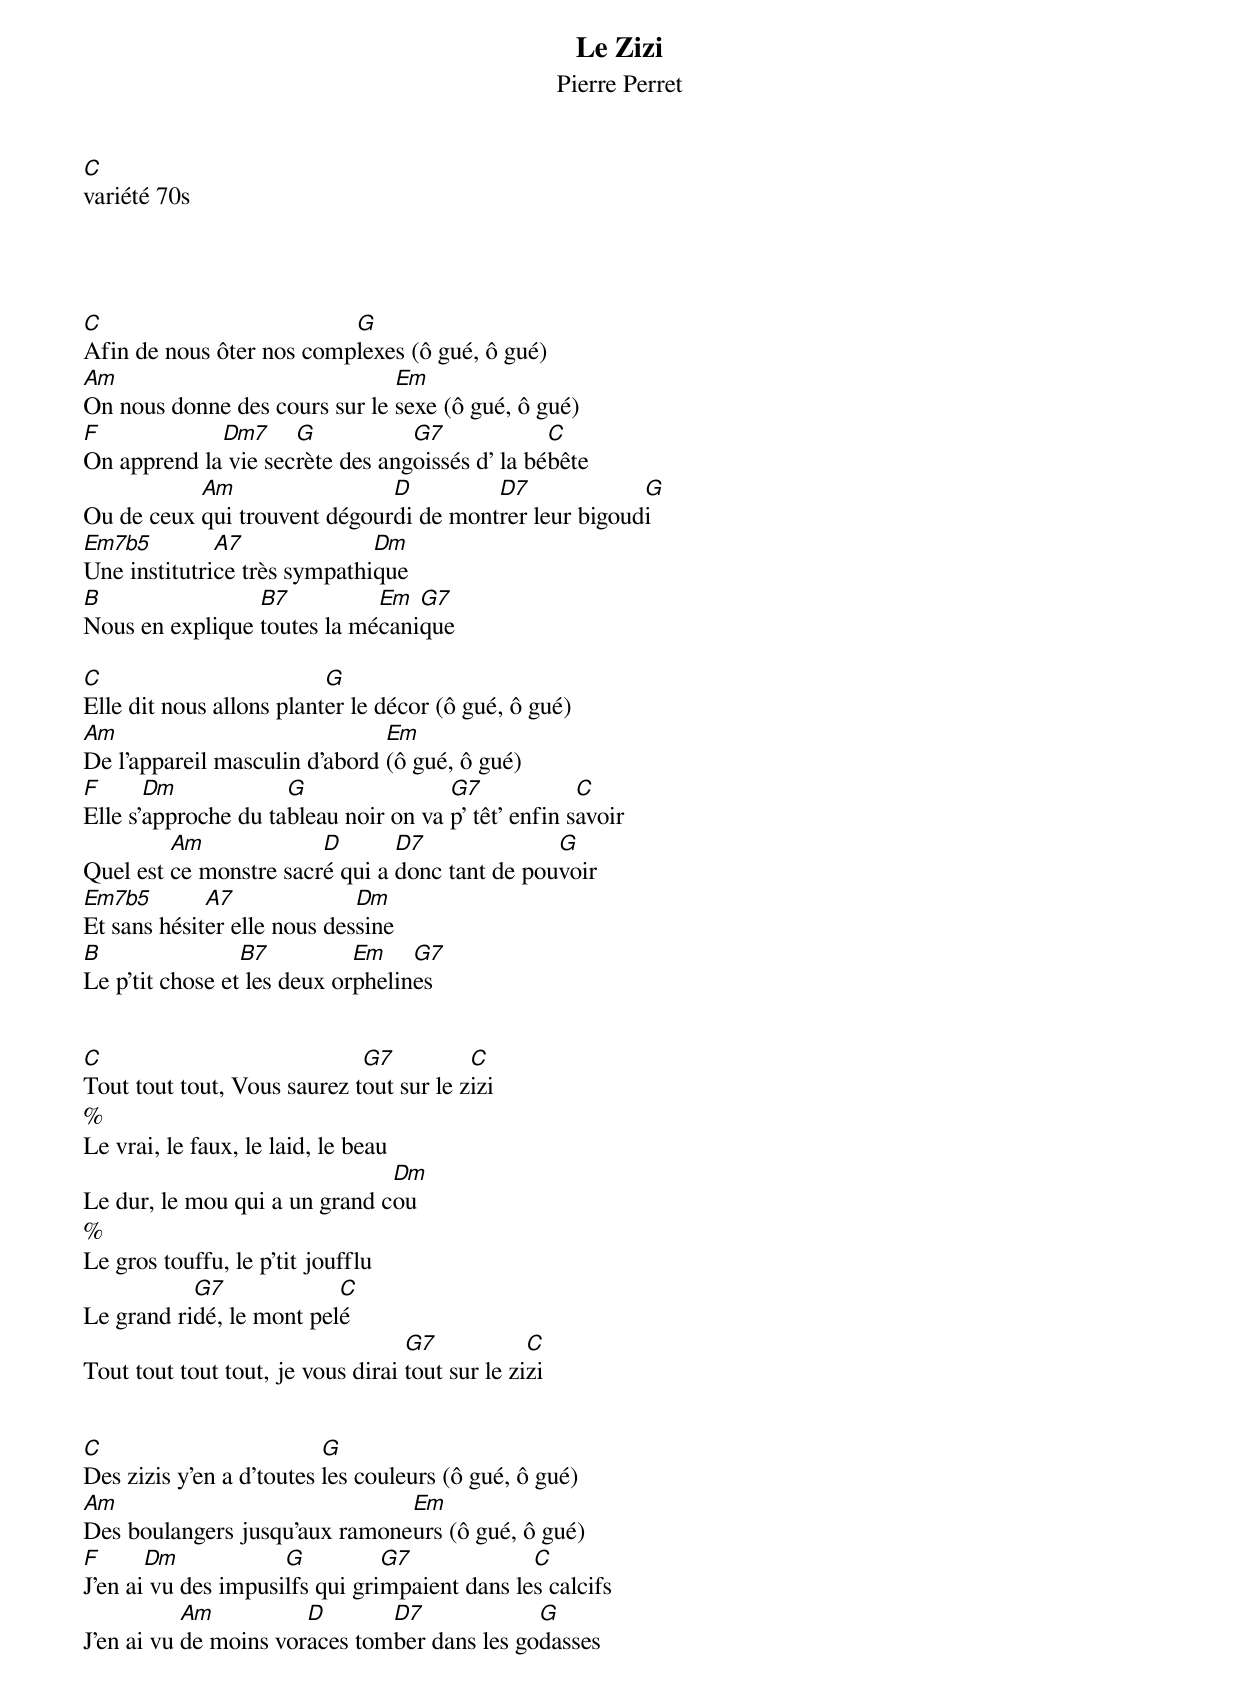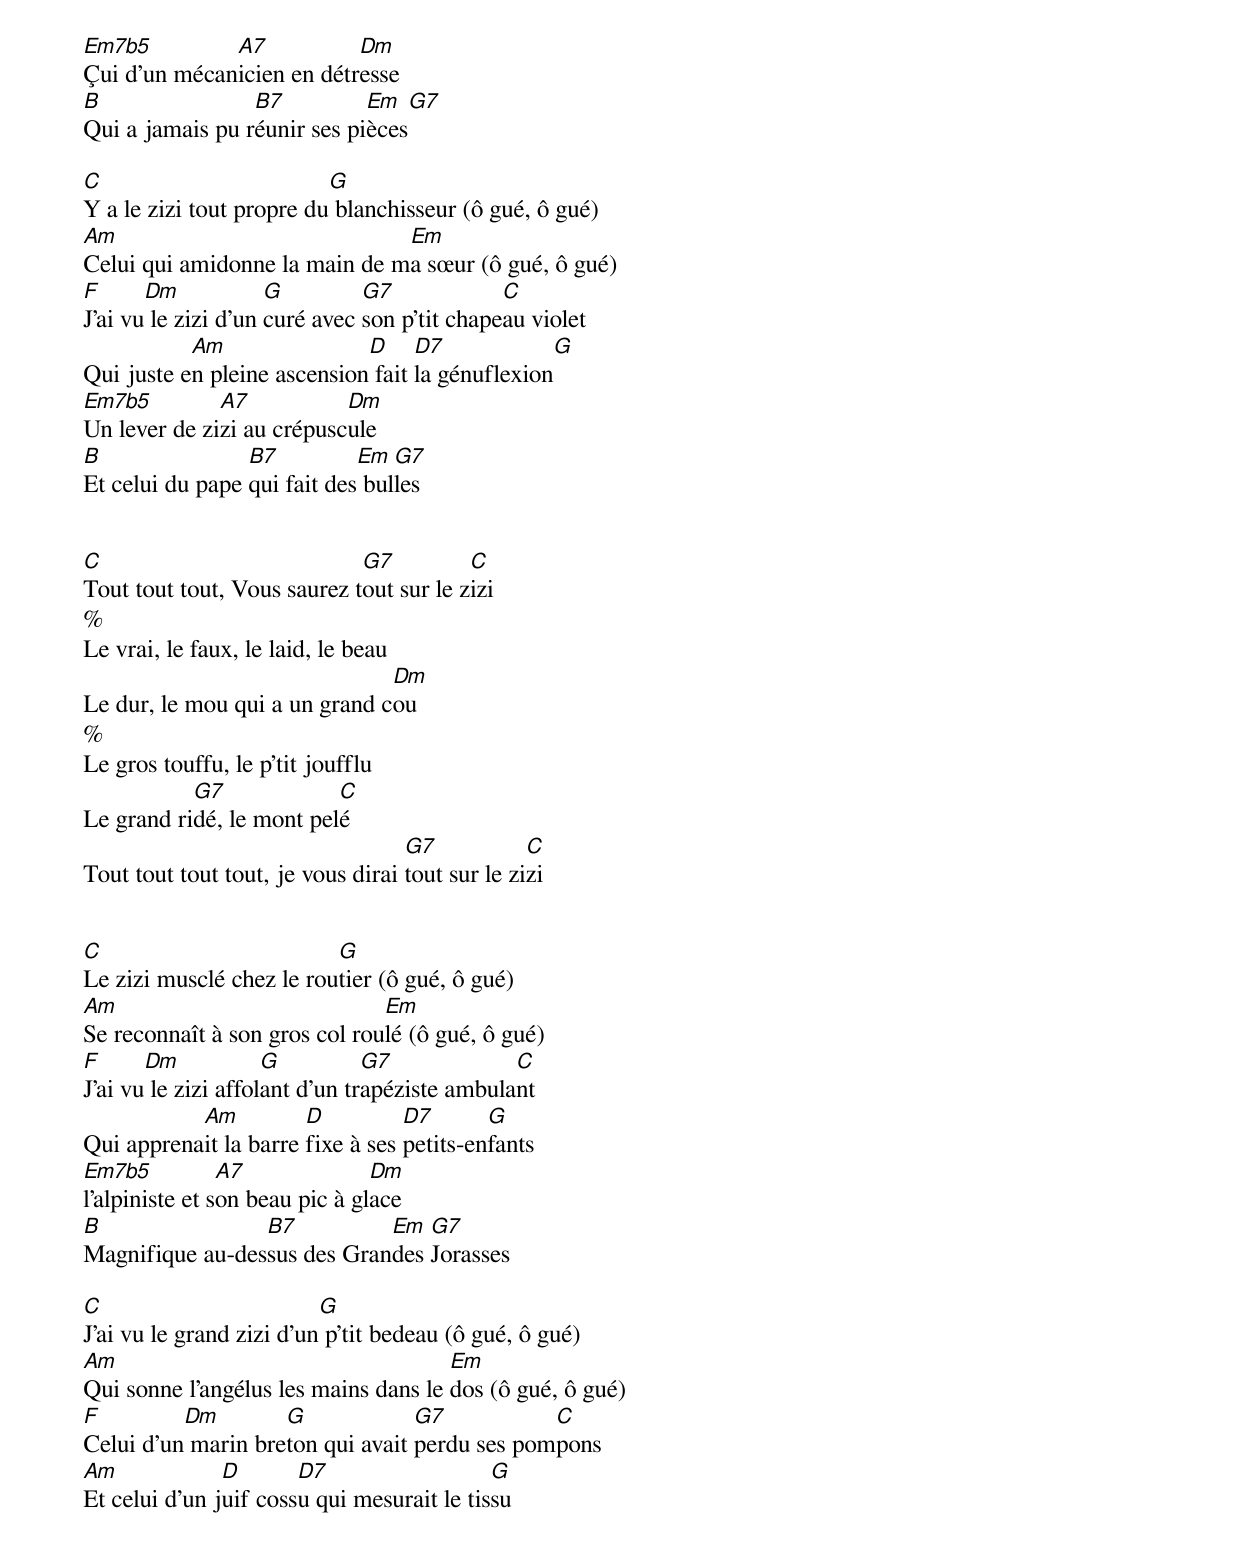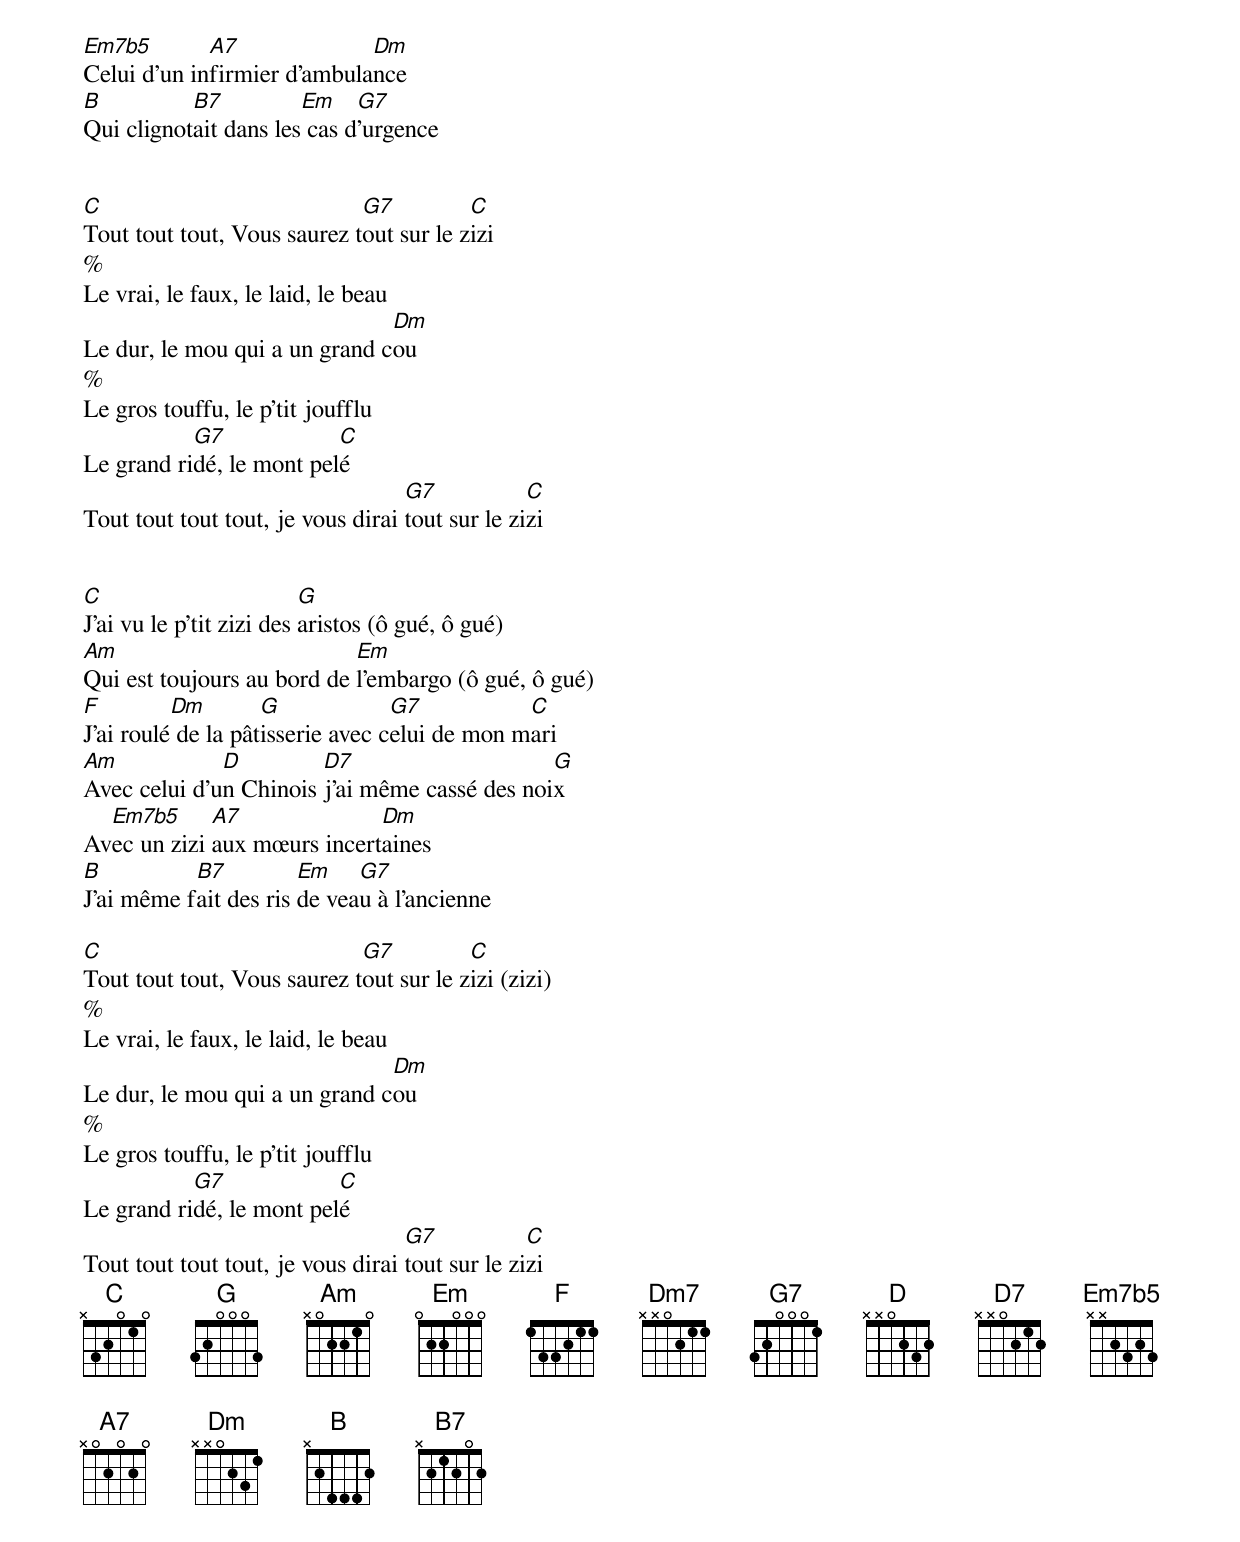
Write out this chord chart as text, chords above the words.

Le Zizi
Pierre Perret
C
variété 70s




C                         G
Afin de nous ôter nos complexes (ô gué, ô gué)
Am                             Em
On nous donne des cours sur le sexe (ô gué, ô gué)
F            Dm7     G           G7             C
On apprend la vie secrète des angoissés d' la bébête
           Am                 D         D7             G
Ou de ceux qui trouvent dégourdi de montrer leur bigoudi
Em7b5         A7              Dm
Une institutrice très sympathique
B                B7          Em  G7
Nous en explique toutes la mécanique

C                         G
Elle dit nous allons planter le décor (ô gué, ô gué)
Am                             Em
De l'appareil masculin d'abord (ô gué, ô gué)
F      Dm            G                G7             C
Elle s'approche du tableau noir on va p' têt' enfin savoir
         Am             D       D7              G
Quel est ce monstre sacré qui a donc tant de pouvoir
Em7b5        A7              Dm
Et sans hésiter elle nous dessine
B                B7          Em    G7
Le p'tit chose et les deux orphelines


C                            G7          C
Tout tout tout, Vous saurez tout sur le zizi
%
Le vrai, le faux, le laid, le beau
                               Dm
Le dur, le mou qui a un grand cou
%
Le gros touffu, le p'tit joufflu
           G7             C
Le grand ridé, le mont pelé
                                   G7            C
Tout tout tout tout, je vous dirai tout sur le zizi


C                         G
Des zizis y'en a d'toutes les couleurs (ô gué, ô gué)
Am                             Em
Des boulangers jusqu'aux ramoneurs (ô gué, ô gué)
F      Dm            G          G7             C
J'en ai vu des impusilfs qui grimpaient dans les calcifs
           Am          D       D7             G
J'en ai vu de moins voraces tomber dans les godasses
Em7b5         A7           Dm
Çui d'un mécanicien en détresse
B                B7          Em  G7
Qui a jamais pu réunir ses pièces

C                         G
Y a le zizi tout propre du blanchisseur (ô gué, ô gué)
Am                             Em
Celui qui amidonne la main de ma sœur (ô gué, ô gué)
F      Dm            G         G7             C
J'ai vu le zizi d'un curé avec son p'tit chapeau violet
           Am                D     D7             G
Qui juste en pleine ascension fait la génuflexion
Em7b5         A7           Dm
Un lever de zizi au crépuscule
B                B7          Em  G7
Et celui du pape qui fait des bulles


C                            G7          C
Tout tout tout, Vous saurez tout sur le zizi
%
Le vrai, le faux, le laid, le beau
                               Dm
Le dur, le mou qui a un grand cou
%
Le gros touffu, le p'tit joufflu
           G7             C
Le grand ridé, le mont pelé
                                   G7            C
Tout tout tout tout, je vous dirai tout sur le zizi


C                         G
Le zizi musclé chez le routier (ô gué, ô gué)
Am                             Em
Se reconnaît à son gros col roulé (ô gué, ô gué)
F      Dm            G          G7             C
J'ai vu le zizi affolant d'un trapéziste ambulant
           Am          D          D7       G
Qui apprenait la barre fixe à ses petits-enfants
Em7b5           A7              Dm
l'alpiniste et son beau pic à glace
B                B7          Em  G7
Magnifique au-dessus des Grandes Jorasses

C                         G
J'ai vu le grand zizi d'un p'tit bedeau (ô gué, ô gué)
Am                                    Em
Qui sonne l'angélus les mains dans le dos (ô gué, ô gué)
F         Dm        G             G7           C
Celui d'un marin breton qui avait perdu ses pompons
Am             D       D7                   G
Et celui d'un juif cossu qui mesurait le tissu
Em7b5        A7              Dm
Celui d'un infirmier d'ambulance
B          B7          Em    G7
Qui clignotait dans les cas d'urgence


C                            G7          C
Tout tout tout, Vous saurez tout sur le zizi
%
Le vrai, le faux, le laid, le beau
                               Dm
Le dur, le mou qui a un grand cou
%
Le gros touffu, le p'tit joufflu
           G7             C
Le grand ridé, le mont pelé
                                   G7            C
Tout tout tout tout, je vous dirai tout sur le zizi


C                         G
J'ai vu le p'tit zizi des aristos (ô gué, ô gué)
Am                          Em
Qui est toujours au bord de l'embargo (ô gué, ô gué)
F         Dm        G             G7           C
J'ai roulé de la pâtisserie avec celui de mon mari
Am            D         D7                     G
Avec celui d'un Chinois j'ai même cassé des noix
  Em7b5      A7              Dm
Avec un zizi aux mœurs incertaines
B          B7          Em    G7
J'ai même fait des ris de veau à l'ancienne

C                            G7          C
Tout tout tout, Vous saurez tout sur le zizi (zizi)
%
Le vrai, le faux, le laid, le beau
                               Dm
Le dur, le mou qui a un grand cou
%
Le gros touffu, le p'tit joufflu
           G7             C
Le grand ridé, le mont pelé
                                   G7            C
Tout tout tout tout, je vous dirai tout sur le zizi
